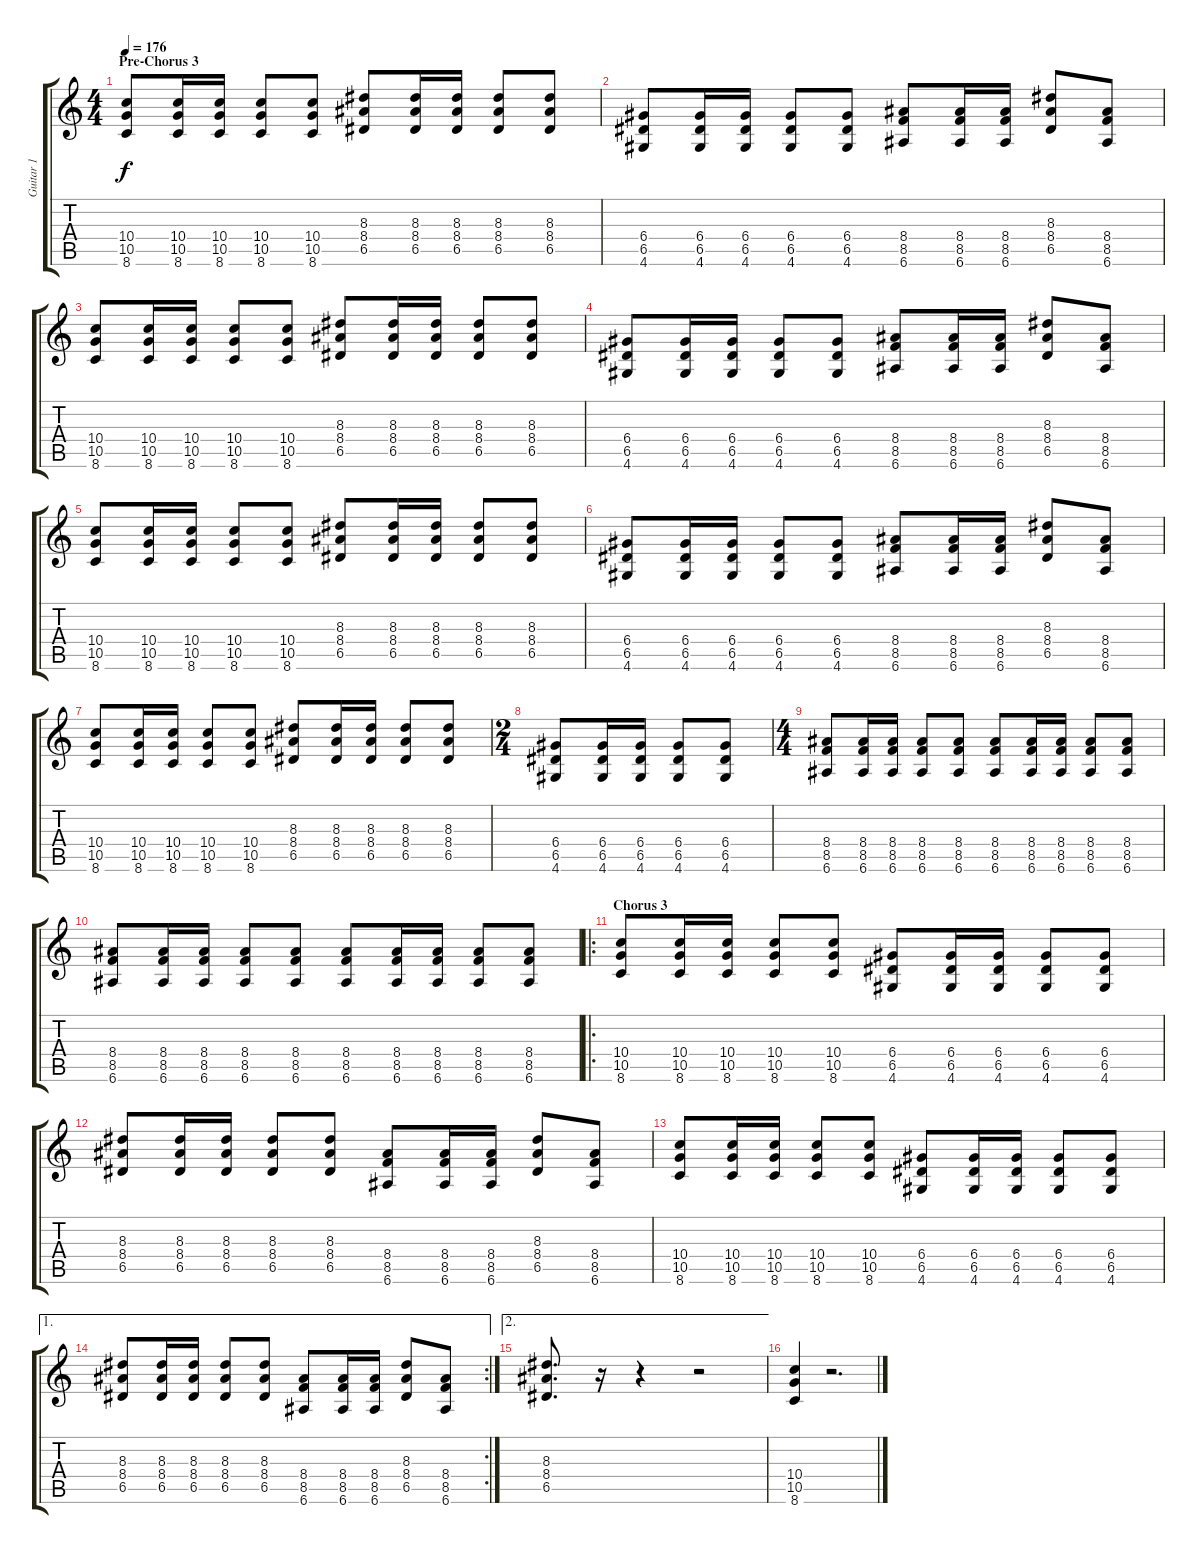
\track ("Guitar 1" "Guitar 1") {instrument distortionguitar}
\staff {score tabs}
\tuning (E4 B3 G3 D3 A2 E2) {hide}
\ts (4 4)
\section ("" "Pre-Chorus 3")
\tempo 176
\clef g2
\ks c
(10.4 10.5 8.6).8{dy f} (10.4 10.5 8.6).16 (10.4 10.5 8.6).16 (10.4 10.5 8.6).8 (10.4 10.5 8.6).8 (8.3 8.4 6.5).8 (8.3 8.4 6.5).16 (8.3 8.4 6.5).16 (8.3 8.4 6.5).8 (8.3 8.4 6.5).8 |
(6.4 6.5 4.6).8 (6.4 6.5 4.6).16 (6.4 6.5 4.6).16 (6.4 6.5 4.6).8 (6.4 6.5 4.6).8 (8.4 8.5 6.6).8 (8.4 8.5 6.6).16 (8.4 8.5 6.6).16 (8.3 8.4 6.5).8 (8.4 8.5 6.6).8 |
(10.4 10.5 8.6).8 (10.4 10.5 8.6).16 (10.4 10.5 8.6).16 (10.4 10.5 8.6).8 (10.4 10.5 8.6).8 (8.3 8.4 6.5).8 (8.3 8.4 6.5).16 (8.3 8.4 6.5).16 (8.3 8.4 6.5).8 (8.3 8.4 6.5).8 |
(6.4 6.5 4.6).8 (6.4 6.5 4.6).16 (6.4 6.5 4.6).16 (6.4 6.5 4.6).8 (6.4 6.5 4.6).8 (8.4 8.5 6.6).8 (8.4 8.5 6.6).16 (8.4 8.5 6.6).16 (8.3 8.4 6.5).8 (8.4 8.5 6.6).8 |
(10.4 10.5 8.6).8 (10.4 10.5 8.6).16 (10.4 10.5 8.6).16 (10.4 10.5 8.6).8 (10.4 10.5 8.6).8 (8.3 8.4 6.5).8 (8.3 8.4 6.5).16 (8.3 8.4 6.5).16 (8.3 8.4 6.5).8 (8.3 8.4 6.5).8 |
(6.4 6.5 4.6).8 (6.4 6.5 4.6).16 (6.4 6.5 4.6).16 (6.4 6.5 4.6).8 (6.4 6.5 4.6).8 (8.4 8.5 6.6).8 (8.4 8.5 6.6).16 (8.4 8.5 6.6).16 (8.3 8.4 6.5).8 (8.4 8.5 6.6).8 |
(10.4 10.5 8.6).8 (10.4 10.5 8.6).16 (10.4 10.5 8.6).16 (10.4 10.5 8.6).8 (10.4 10.5 8.6).8 (8.3 8.4 6.5).8 (8.3 8.4 6.5).16 (8.3 8.4 6.5).16 (8.3 8.4 6.5).8 (8.3 8.4 6.5).8 |
\ts (2 4)
(6.4 6.5 4.6).8 (6.4 6.5 4.6).16 (6.4 6.5 4.6).16 (6.4 6.5 4.6).8 (6.4 6.5 4.6).8 |
\ts (4 4)
(8.4 8.5 6.6).8 (8.4 8.5 6.6).16 (8.4 8.5 6.6).16 (8.4 8.5 6.6).8 (8.4 8.5 6.6).8 (8.4 8.5 6.6).8 (8.4 8.5 6.6).16 (8.4 8.5 6.6).16 (8.4 8.5 6.6).8 (8.4 8.5 6.6).8 |
(8.4 8.5 6.6).8 (8.4 8.5 6.6).16 (8.4 8.5 6.6).16 (8.4 8.5 6.6).8 (8.4 8.5 6.6).8 (8.4 8.5 6.6).8 (8.4 8.5 6.6).16 (8.4 8.5 6.6).16 (8.4 8.5 6.6).8 (8.4 8.5 6.6).8 |
\ro
\section ("" "Chorus 3")
(10.4 10.5 8.6).8 (10.4 10.5 8.6).16 (10.4 10.5 8.6).16 (10.4 10.5 8.6).8 (10.4 10.5 8.6).8 (6.4 6.5 4.6).8 (6.4 6.5 4.6).16 (6.4 6.5 4.6).16 (6.4 6.5 4.6).8 (6.4 6.5 4.6).8 |
(8.3 8.4 6.5).8 (8.3 8.4 6.5).16 (8.3 8.4 6.5).16 (8.3 8.4 6.5).8 (8.3 8.4 6.5).8 (8.4 8.5 6.6).8 (8.4 8.5 6.6).16 (8.4 8.5 6.6).16 (8.3 8.4 6.5).8 (8.4 8.5 6.6).8 |
(10.4 10.5 8.6).8 (10.4 10.5 8.6).16 (10.4 10.5 8.6).16 (10.4 10.5 8.6).8 (10.4 10.5 8.6).8 (6.4 6.5 4.6).8 (6.4 6.5 4.6).16 (6.4 6.5 4.6).16 (6.4 6.5 4.6).8 (6.4 6.5 4.6).8 |
\ae 1
\rc 2
(8.3 8.4 6.5).8 (8.3 8.4 6.5).16 (8.3 8.4 6.5).16 (8.3 8.4 6.5).8 (8.3 8.4 6.5).8 (8.4 8.5 6.6).8 (8.4 8.5 6.6).16 (8.4 8.5 6.6).16 (8.3 8.4 6.5).8 (8.4 8.5 6.6).8 |
\ae 2
(8.3 8.4 6.5).8{d} r.16 r.4 r.2 |
(10.4 10.5 8.6).4 r.2{d}
